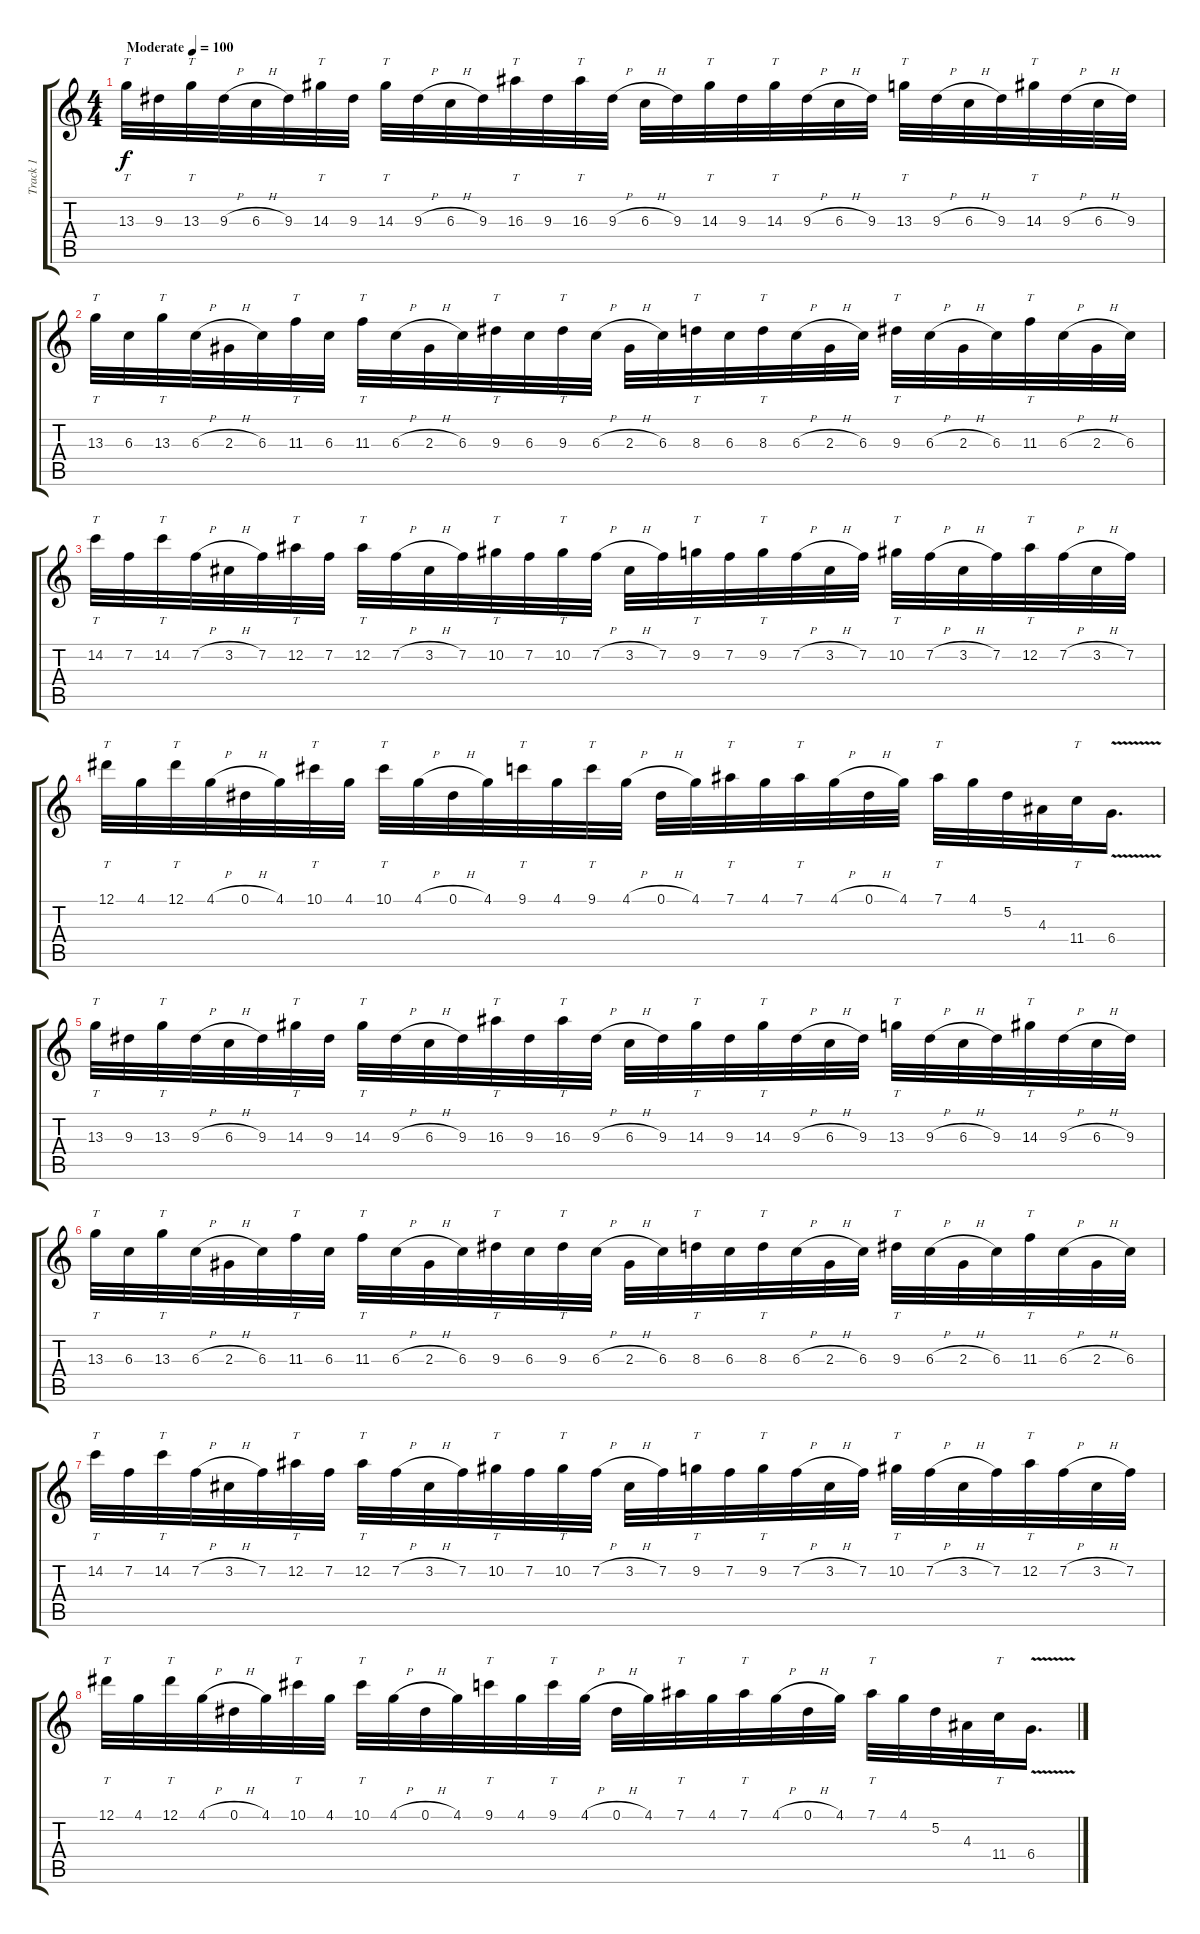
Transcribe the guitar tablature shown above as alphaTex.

\track ("Track 1" "Track 1") {instrument distortionguitar}
\staff {score tabs}
\tuning (Eb4 Bb3 Gb3 Db3 Ab2 Eb2) {hide}
\ts (4 4)
\tempo (100 "Moderate")
\clef g2
\ks c
13.3.32{tt dy f instrument distortionguitar} 9.3.32 13.3.32{tt} 9.3{h}.32 6.3{h}.32 9.3.32 14.3.32{tt} 9.3.32 14.3.32{tt} 9.3{h}.32 6.3{h}.32 9.3.32 16.3.32{tt} 9.3.32 16.3.32{tt} 9.3{h}.32 6.3{h}.32 9.3.32 14.3.32{tt} 9.3.32 14.3.32{tt} 9.3{h}.32 6.3{h}.32 9.3.32 13.3.32{tt} 9.3{h}.32 6.3{h}.32 9.3.32 14.3.32{tt} 9.3{h}.32 6.3{h}.32 9.3.32 |
13.3.32{tt} 6.3.32 13.3.32{tt} 6.3{h}.32 2.3{h}.32 6.3.32 11.3.32{tt} 6.3.32 11.3.32{tt} 6.3{h}.32 2.3{h}.32 6.3.32 9.3.32{tt} 6.3.32 9.3.32{tt} 6.3{h}.32 2.3{h}.32 6.3.32 8.3.32{tt} 6.3.32 8.3.32{tt} 6.3{h}.32 2.3{h}.32 6.3.32 9.3.32{tt} 6.3{h}.32 2.3{h}.32 6.3.32 11.3.32{tt} 6.3{h}.32 2.3{h}.32 6.3.32 |
14.2.32{tt} 7.2.32 14.2.32{tt} 7.2{h}.32 3.2{h}.32 7.2.32 12.2.32{tt} 7.2.32 12.2.32{tt} 7.2{h}.32 3.2{h}.32 7.2.32 10.2.32{tt} 7.2.32 10.2.32{tt} 7.2{h}.32 3.2{h}.32 7.2.32 9.2.32{tt} 7.2.32 9.2.32{tt} 7.2{h}.32 3.2{h}.32 7.2.32 10.2.32{tt} 7.2{h}.32 3.2{h}.32 7.2.32 12.2.32{tt} 7.2{h}.32 3.2{h}.32 7.2.32 |
12.1.32{tt} 4.1.32 12.1.32{tt} 4.1{h}.32 0.1{h}.32 4.1.32 10.1.32{tt} 4.1.32 10.1.32{tt} 4.1{h}.32 0.1{h}.32 4.1.32 9.1.32{tt} 4.1.32 9.1.32{tt} 4.1{h}.32 0.1{h}.32 4.1.32 7.1.32{tt} 4.1.32 7.1.32{tt} 4.1{h}.32 0.1{h}.32 4.1.32 7.1.32{tt} 4.1.32 5.2.32 4.3.32 11.4.32{tt} 6.4{v}.16{d} |
13.3.32{tt} 9.3.32 13.3.32{tt} 9.3{h}.32 6.3{h}.32 9.3.32 14.3.32{tt} 9.3.32 14.3.32{tt} 9.3{h}.32 6.3{h}.32 9.3.32 16.3.32{tt} 9.3.32 16.3.32{tt} 9.3{h}.32 6.3{h}.32 9.3.32 14.3.32{tt} 9.3.32 14.3.32{tt} 9.3{h}.32 6.3{h}.32 9.3.32 13.3.32{tt} 9.3{h}.32 6.3{h}.32 9.3.32 14.3.32{tt} 9.3{h}.32 6.3{h}.32 9.3.32 |
13.3.32{tt} 6.3.32 13.3.32{tt} 6.3{h}.32 2.3{h}.32 6.3.32 11.3.32{tt} 6.3.32 11.3.32{tt} 6.3{h}.32 2.3{h}.32 6.3.32 9.3.32{tt} 6.3.32 9.3.32{tt} 6.3{h}.32 2.3{h}.32 6.3.32 8.3.32{tt} 6.3.32 8.3.32{tt} 6.3{h}.32 2.3{h}.32 6.3.32 9.3.32{tt} 6.3{h}.32 2.3{h}.32 6.3.32 11.3.32{tt} 6.3{h}.32 2.3{h}.32 6.3.32 |
14.2.32{tt} 7.2.32 14.2.32{tt} 7.2{h}.32 3.2{h}.32 7.2.32 12.2.32{tt} 7.2.32 12.2.32{tt} 7.2{h}.32 3.2{h}.32 7.2.32 10.2.32{tt} 7.2.32 10.2.32{tt} 7.2{h}.32 3.2{h}.32 7.2.32 9.2.32{tt} 7.2.32 9.2.32{tt} 7.2{h}.32 3.2{h}.32 7.2.32 10.2.32{tt} 7.2{h}.32 3.2{h}.32 7.2.32 12.2.32{tt} 7.2{h}.32 3.2{h}.32 7.2.32 |
12.1.32{tt} 4.1.32 12.1.32{tt} 4.1{h}.32 0.1{h}.32 4.1.32 10.1.32{tt} 4.1.32 10.1.32{tt} 4.1{h}.32 0.1{h}.32 4.1.32 9.1.32{tt} 4.1.32 9.1.32{tt} 4.1{h}.32 0.1{h}.32 4.1.32 7.1.32{tt} 4.1.32 7.1.32{tt} 4.1{h}.32 0.1{h}.32 4.1.32 7.1.32{tt} 4.1.32 5.2.32 4.3.32 11.4.32{tt} 6.4{v}.16{d}
